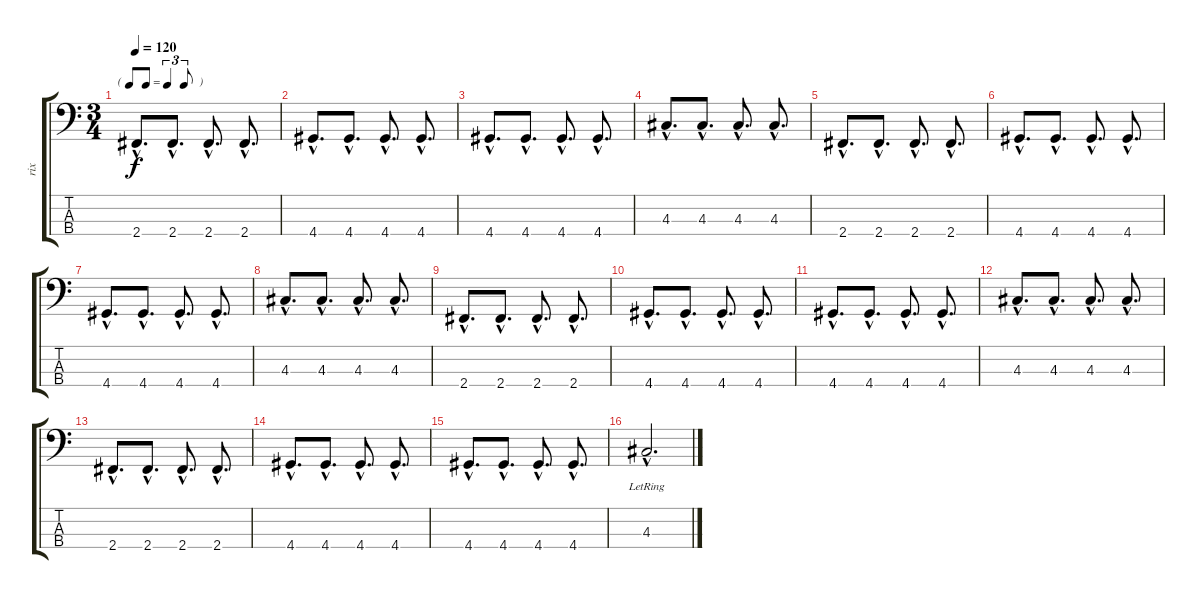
\track ("rix" "rix") {instrument electricbassfinger}
\staff {score tabs}
\tuning (G2 D2 A1 E1) {hide}
\ts (3 4)
\tf triplet8th
\tempo 120
\clef f4
\ks c
2.4{hac}.8{d dy f} 2.4{hac}.8{d} 2.4{hac}.8{d} 2.4{hac}.8{d} |
4.4{hac}.8{d} 4.4{hac}.8{d} 4.4{hac}.8{d} 4.4{hac}.8{d} |
4.4{hac}.8{d} 4.4{hac}.8{d} 4.4{hac}.8{d} 4.4{hac}.8{d} |
4.3{hac}.8{d} 4.3{hac}.8{d} 4.3{hac}.8{d} 4.3{hac}.8{d} |
2.4{hac}.8{d} 2.4{hac}.8{d} 2.4{hac}.8{d} 2.4{hac}.8{d} |
4.4{hac}.8{d} 4.4{hac}.8{d} 4.4{hac}.8{d} 4.4{hac}.8{d} |
4.4{hac}.8{d} 4.4{hac}.8{d} 4.4{hac}.8{d} 4.4{hac}.8{d} |
4.3{hac}.8{d} 4.3{hac}.8{d} 4.3{hac}.8{d} 4.3{hac}.8{d} |
2.4{hac}.8{d} 2.4{hac}.8{d} 2.4{hac}.8{d} 2.4{hac}.8{d} |
4.4{hac}.8{d} 4.4{hac}.8{d} 4.4{hac}.8{d} 4.4{hac}.8{d} |
4.4{hac}.8{d} 4.4{hac}.8{d} 4.4{hac}.8{d} 4.4{hac}.8{d} |
4.3{hac}.8{d} 4.3{hac}.8{d} 4.3{hac}.8{d} 4.3{hac}.8{d} |
2.4{hac}.8{d} 2.4{hac}.8{d} 2.4{hac}.8{d} 2.4{hac}.8{d} |
4.4{hac}.8{d} 4.4{hac}.8{d} 4.4{hac}.8{d} 4.4{hac}.8{d} |
4.4{hac}.8{d} 4.4{hac}.8{d} 4.4{hac}.8{d} 4.4{hac}.8{d} |
4.3{hac lr}.2{d}
